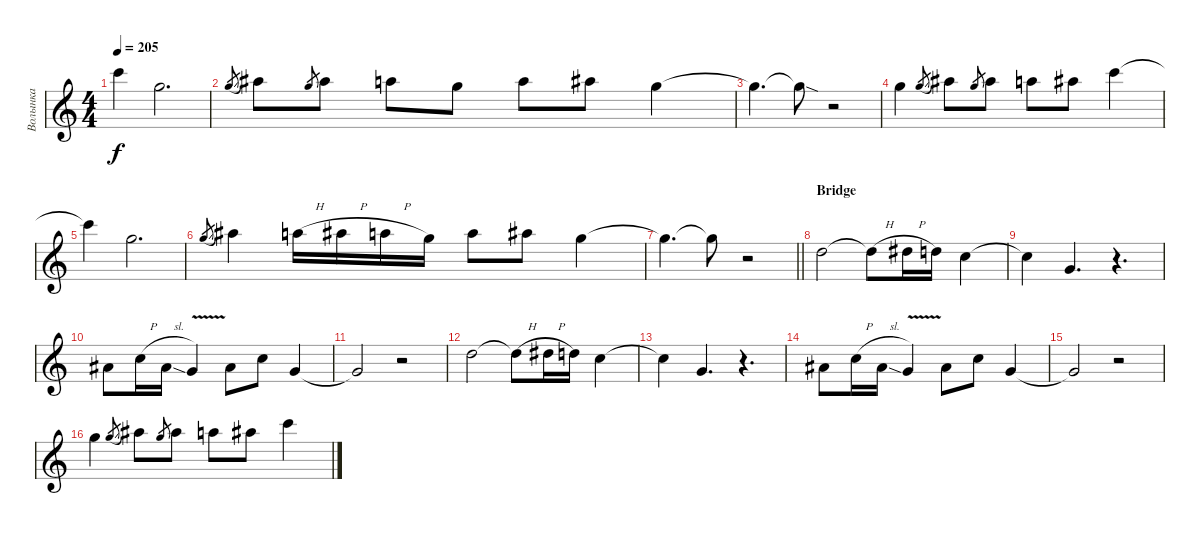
\track ("Волынка" "Волынка") {instrument bassoon}
\staff {score}
\tuning (E4 B3 G3 D3 A2 B1) {hide}
\ts (4 4)
\tempo 205
\clef g2
\ks aminor
20.1{t}.4{dy f} 15.1.2{d} |
15.1{sl}.8{gr} 18.1.8 15.1.8{gr} 18.1.8 17.1.8 15.1.8 17.1.8 18.1.8 15.1.4 |
15.1{t}.4{d} 15.1{sod t}.8 r.2 |
15.1.4 15.1{sl}.8{gr} 18.1.8 15.1.8{gr} 18.1.8 17.1.8 18.1.8 20.1.4 |
20.1{t}.4 15.1.2{d} |
15.1{sl}.8{gr} 18.1.4 17.1{h}.16 18.1{h}.16 17.1{h}.16 15.1.16 17.1.8 18.1.8 15.1.4 |
\barLineRight lightlight
15.1{t}.4{d} 15.1{t}.8 r.2 |
\section ("" "Bridge")
10.1.2 10.1{h t}.8 11.1{h}.16 10.1.16 8.1.4 |
8.1{t}.4 3.1.4{d} r.4{d} |
6.1.8 8.1{h}.16 6.1{sl}.16 3.1{v}.4 6.1.8 8.1.8 3.1.4 |
3.1{t}.2 r.2 |
10.1.2 10.1{h t}.8 11.1{h}.16 10.1.16 8.1.4 |
8.1{t}.4 3.1.4{d} r.4{d} |
6.1.8 8.1{h}.16 6.1{sl}.16 3.1{v}.4 6.1.8 8.1.8 3.1.4 |
3.1{t}.2 r.2 |
15.1.4 15.1{sl}.8{gr} 18.1.8 15.1.8{gr} 18.1.8 17.1.8 18.1.8 20.1.4
